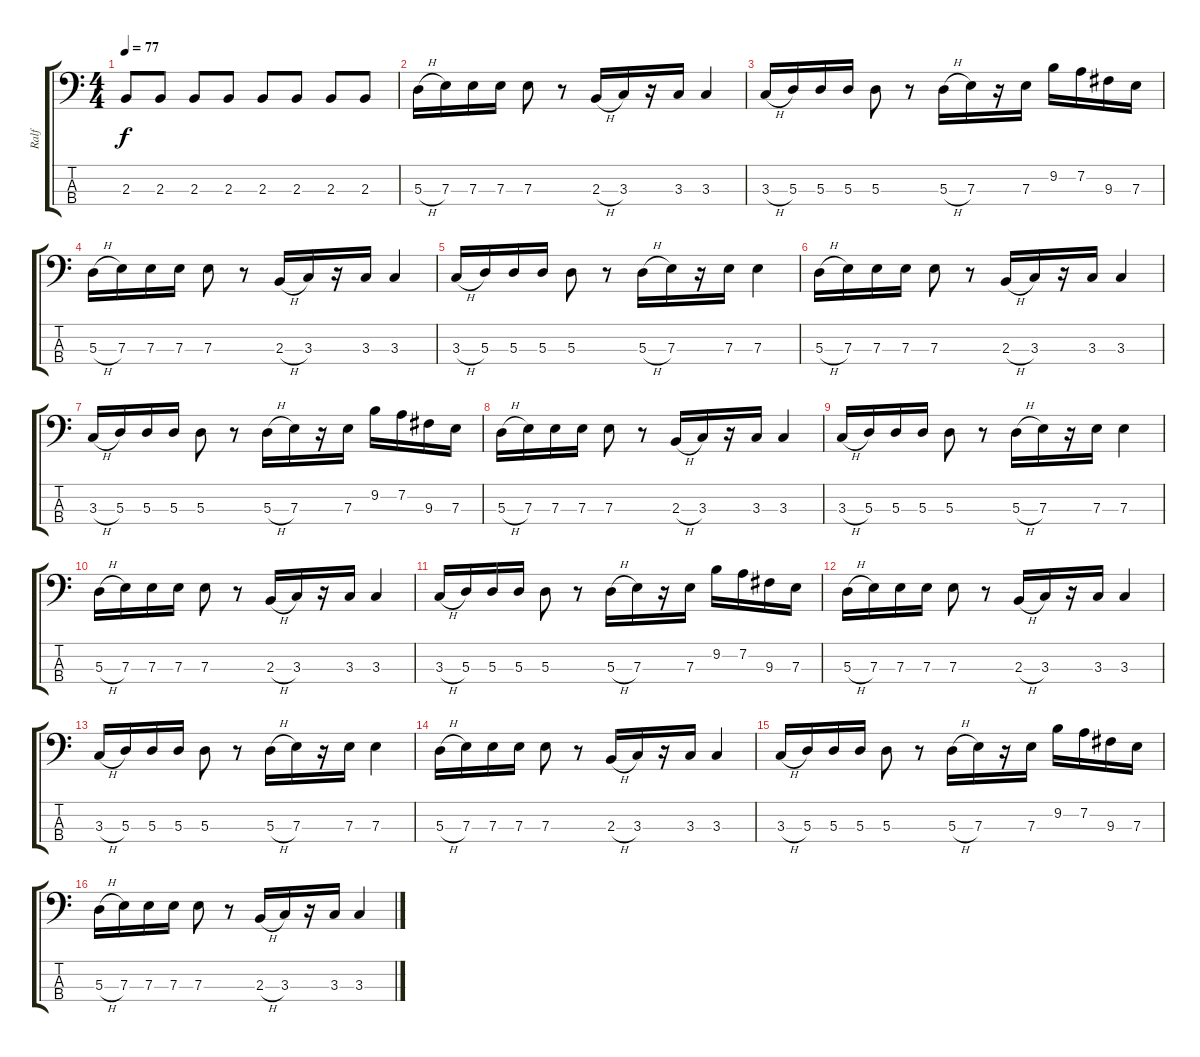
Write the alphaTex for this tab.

\track ("Ralf" "Ralf") {instrument electricbassfinger}
\staff {score tabs}
\tuning (G2 D2 A1 E1) {hide}
\ts (4 4)
\tempo 77
\clef f4
\ks c
2.3.8{dy f} 2.3.8 2.3.8 2.3.8 2.3.8 2.3.8 2.3.8 2.3.8 |
5.3{h}.16 7.3.16 7.3.16 7.3.16 7.3.8 r.8 2.3{h}.16 3.3.16 r.16 3.3.16 3.3.4 |
3.3{h}.16 5.3.16 5.3.16 5.3.16 5.3.8 r.8 5.3{h}.16 7.3.16 r.16 7.3.16 9.2.16 7.2.16 9.3.16 7.3.16 |
5.3{h}.16 7.3.16 7.3.16 7.3.16 7.3.8 r.8 2.3{h}.16 3.3.16 r.16 3.3.16 3.3.4 |
3.3{h}.16 5.3.16 5.3.16 5.3.16 5.3.8 r.8 5.3{h}.16 7.3.16 r.16 7.3.16 7.3.4 |
5.3{h}.16 7.3.16 7.3.16 7.3.16 7.3.8 r.8 2.3{h}.16 3.3.16 r.16 3.3.16 3.3.4 |
3.3{h}.16 5.3.16 5.3.16 5.3.16 5.3.8 r.8 5.3{h}.16 7.3.16 r.16 7.3.16 9.2.16 7.2.16 9.3.16 7.3.16 |
5.3{h}.16 7.3.16 7.3.16 7.3.16 7.3.8 r.8 2.3{h}.16 3.3.16 r.16 3.3.16 3.3.4 |
3.3{h}.16 5.3.16 5.3.16 5.3.16 5.3.8 r.8 5.3{h}.16 7.3.16 r.16 7.3.16 7.3.4 |
5.3{h}.16 7.3.16 7.3.16 7.3.16 7.3.8 r.8 2.3{h}.16 3.3.16 r.16 3.3.16 3.3.4 |
3.3{h}.16 5.3.16 5.3.16 5.3.16 5.3.8 r.8 5.3{h}.16 7.3.16 r.16 7.3.16 9.2.16 7.2.16 9.3.16 7.3.16 |
5.3{h}.16 7.3.16 7.3.16 7.3.16 7.3.8 r.8 2.3{h}.16 3.3.16 r.16 3.3.16 3.3.4 |
3.3{h}.16 5.3.16 5.3.16 5.3.16 5.3.8 r.8 5.3{h}.16 7.3.16 r.16 7.3.16 7.3.4 |
5.3{h}.16 7.3.16 7.3.16 7.3.16 7.3.8 r.8 2.3{h}.16 3.3.16 r.16 3.3.16 3.3.4 |
3.3{h}.16 5.3.16 5.3.16 5.3.16 5.3.8 r.8 5.3{h}.16 7.3.16 r.16 7.3.16 9.2.16 7.2.16 9.3.16 7.3.16 |
5.3{h}.16 7.3.16 7.3.16 7.3.16 7.3.8 r.8 2.3{h}.16 3.3.16 r.16 3.3.16 3.3.4
